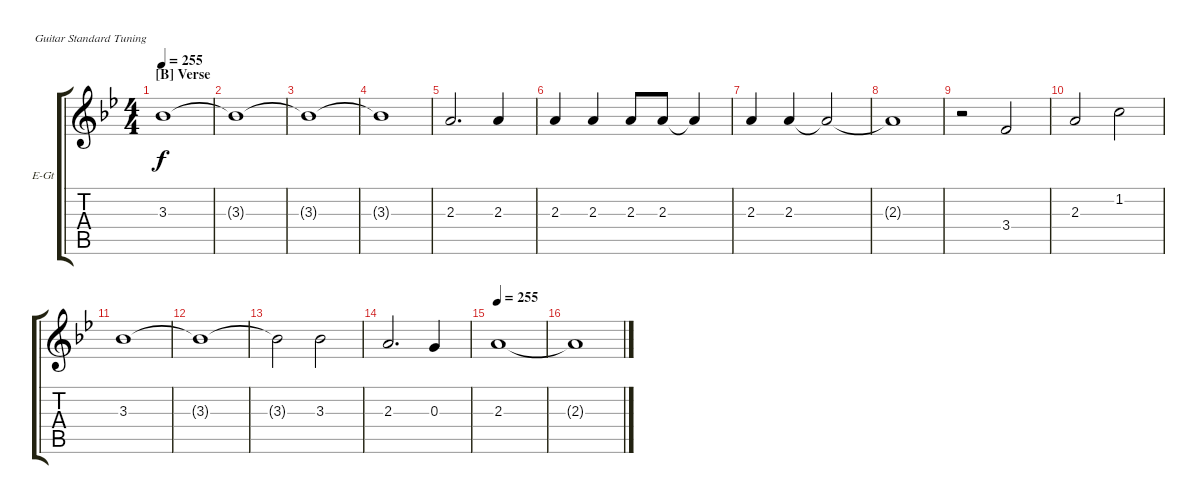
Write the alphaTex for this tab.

\defaultSystemsLayout 4
\bracketExtendMode groupsimilarinstruments
\firstSystemTrackNameOrientation horizontal
\otherSystemsTrackNameOrientation horizontal
\track ("Paul's Voice" "E-Gt") {instrument electricguitarclean}
\staff {score tabs}
\tuning (E4 B3 G3 D3 A2 E2)
\ts (4 4)
\section ("B" "Verse")
\tempo 255
\clef g2
\ks gminor
3.3.1{dy f} |
3.3{t}.1 |
3.3{t}.1 |
3.3{t}.1 |
2.3.2{d} 2.3.4 |
2.3.4 2.3.4 2.3.8 2.3.8 2.3{t}.4 |
2.3.4 2.3.4 2.3{t}.2 |
2.3{t}.1 |
r.2 3.4.2 |
2.3.2 1.2.2 |
3.3.1 |
3.3{t}.1 |
3.3{t}.2 3.3.2 |
2.3.2{d} 0.3.4 |
\tempo 255
2.3.1 |
2.3{t}.1
